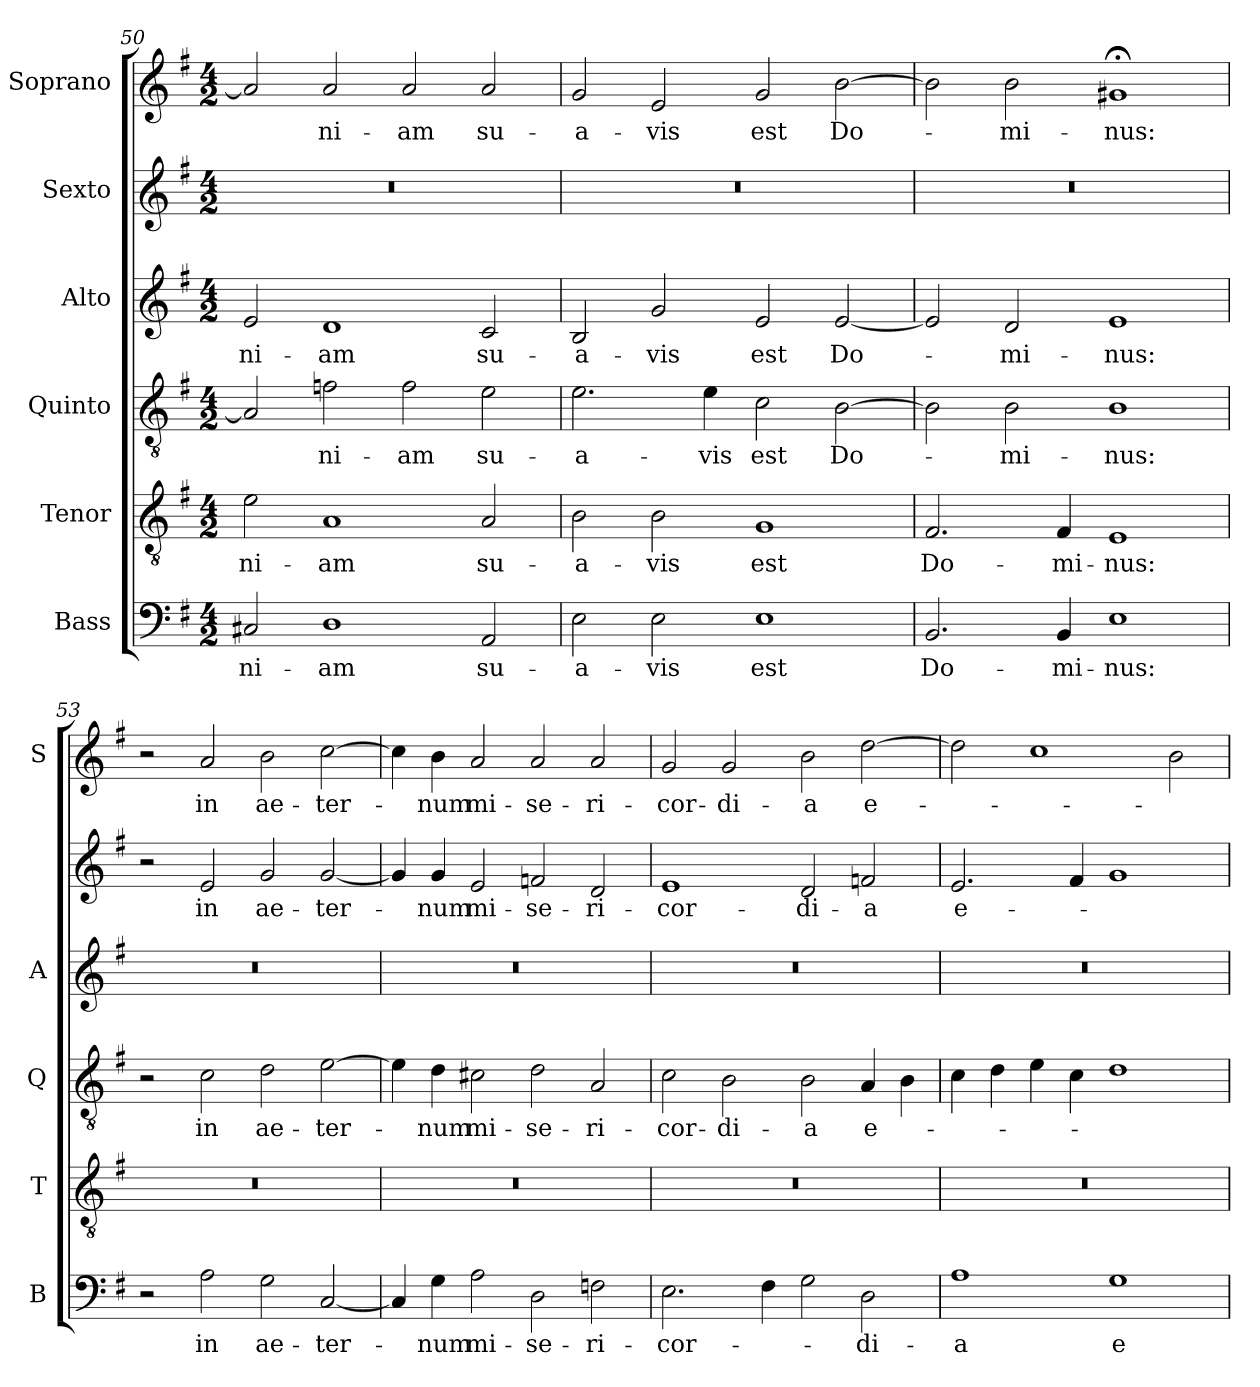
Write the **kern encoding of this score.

**kern	**text	**kern	**text	**kern	**text	**kern	**text	**kern	**text	**kern	**text
*part6	*part6	*part5	*part5	*part4	*part4	*part3	*part3	*part2	*part2	*part1	*part1
*staff6	*staff6	*staff5	*staff5	*staff4	*staff4	*staff3	*staff3	*staff2	*staff2	*staff1	*staff1
*I"Bass	*	*I"Tenor	*	*I"Quinto	*	*I"Alto	*	*I"Sexto	*	*I"Soprano	*
*I'B	*	*I'T	*	*I'Q	*	*I'A	*	*	*	*I'S	*
!!LO:PB:g=z
*clefF4	*	*clefGv2	*	*clefGv2	*	*clefG2	*	*clefG2	*	*clefG2	*
*k[f#]	*	*k[f#]	*	*k[f#]	*	*k[f#]	*	*k[f#]	*	*k[f#]	*
*G:	*	*G:	*	*G:	*	*G:	*	*G:	*	*G:	*
*M4/2	*	*M4/2	*	*M4/2	*	*M4/2	*	*M4/2	*	*M4/2	*
=50	=50	=50	=50	=50	=50	=50	=50	=50	=50	=50	=50
!	!LO:LY:b	!	!LO:LY:b	!	!	!	!LO:LY:b	!	!	!	!
2C#X/	-ni-	2e\	-ni-	2A/]	.	2e/	-ni-	0r	.	2a/]	.
!	!LO:LY:b	!	!LO:LY:b	!	!LO:LY:b	!	!LO:LY:b	!	!	!	!LO:LY:b
1D	-am	1A	-am	2fn\	-ni-	1d	-am	.	.	2a/	-ni-
!	!	!	!	!	!LO:LY:b	!	!	!	!	!	!LO:LY:b
.	.	.	.	2f\	-am	.	.	.	.	2a/	-am
!	!LO:LY:b	!	!LO:LY:b	!	!LO:LY:b	!	!LO:LY:b	!	!	!	!LO:LY:b
2AA/	su-	2A/	su-	2e\	su-	2c/	su-	.	.	2a/	su-
=51	=51	=51	=51	=51	=51	=51	=51	=51	=51	=51	=51
!	!LO:LY:b	!	!LO:LY:b	!	!LO:LY:b	!	!LO:LY:b	!	!	!	!LO:LY:b
2E\	-a-	2B\	-a-	2.e\	-a-	2B/	-a-	0r	.	2g/	-a-
!	!LO:LY:b	!	!LO:LY:b	!	!	!	!LO:LY:b	!	!	!	!LO:LY:b
2E\	-vis	2B\	-vis	.	.	2g/	-vis	.	.	2e/	-vis
!	!	!	!	!	!LO:LY:b	!	!	!	!	!	!
.	.	.	.	4e\	-vis	.	.	.	.	.	.
!	!LO:LY:b	!	!LO:LY:b	!	!LO:LY:b	!	!LO:LY:b	!	!	!	!LO:LY:b
1E	est	1G	est	2c\	est	2e/	est	.	.	2g/	est
!	!	!	!	!	!LO:LY:b	!	!LO:LY:b	!	!	!	!LO:LY:b
.	.	.	.	[2B\	Do-	[2e/	Do-	.	.	[2b\	Do-
=52	=52	=52	=52	=52	=52	=52	=52	=52	=52	=52	=52
!	!LO:LY:b	!	!LO:LY:b	!	!	!	!	!	!	!	!
2.BB/	Do-	2.F#/	Do-	2B\]	.	2e/]	.	0r	.	2b\]	.
!	!	!	!	!	!LO:LY:b	!	!LO:LY:b	!	!	!	!LO:LY:b
.	.	.	.	2B\	-mi-	2d/	-mi-	.	.	2b\	-mi-
!	!LO:LY:b	!	!LO:LY:b	!	!	!	!	!	!	!	!
4BB/	-mi-	4F#/	-mi-	.	.	.	.	.	.	.	.
!	!LO:LY:b	!	!LO:LY:b	!	!LO:LY:b	!	!LO:LY:b	!	!	!	!LO:LY:b
1E	-nus:	1E	-nus:	1B	-nus:	1e	-nus:	.	.	1g#X;<	-nus:
=53	=53	=53	=53	=53	=53	=53	=53	=53	=53	=53	=53
2r	.	0r	.	2r	.	0r	.	2r	.	2r	.
!	!LO:LY:b	!	!	!	!LO:LY:b	!	!	!	!LO:LY:b	!	!LO:LY:b
2A\	in	.	.	2c\	in	.	.	2e/	in	2a/	in
!	!LO:LY:b	!	!	!	!LO:LY:b	!	!	!	!LO:LY:b	!	!LO:LY:b
2G\	ae-	.	.	2d\	ae-	.	.	2g/	ae-	2b\	ae-
!	!LO:LY:b	!	!	!	!LO:LY:b	!	!	!	!LO:LY:b	!	!LO:LY:b
[2C/	-ter-	.	.	[2e\	-ter-	.	.	[2g/	-ter-	[2cc\	-ter-
!!LO:LB:g=z
=54	=54	=54	=54	=54	=54	=54	=54	=54	=54	=54	=54
4C/]	.	0r	.	4e\]	.	0r	.	4g/]	.	4cc\]	.
!	!LO:LY:b	!	!	!	!LO:LY:b	!	!	!	!LO:LY:b	!	!LO:LY:b
4G\	-num	.	.	4d\	-num	.	.	4g/	-num	4b\	-num
!	!LO:LY:b	!	!	!	!LO:LY:b	!	!	!	!LO:LY:b	!	!LO:LY:b
2A\	mi-	.	.	2c#X\	mi-	.	.	2e/	mi-	2a/	mi-
!	!LO:LY:b	!	!	!	!LO:LY:b	!	!	!	!LO:LY:b	!	!LO:LY:b
2D\	-se-	.	.	2d\	-se-	.	.	2fn/	-se-	2a/	-se-
!	!LO:LY:b	!	!	!	!LO:LY:b	!	!	!	!LO:LY:b	!	!LO:LY:b
2Fn\	-ri-	.	.	2A/	-ri-	.	.	2d/	-ri-	2a/	-ri-
=55	=55	=55	=55	=55	=55	=55	=55	=55	=55	=55	=55
!	!LO:LY:b	!	!	!	!LO:LY:b	!	!	!	!LO:LY:b	!	!LO:LY:b
2.E\	-cor-	0r	.	2c\	-cor-	0r	.	1e	-cor-	2g/	-cor-
!	!	!	!	!	!LO:LY:b	!	!	!	!	!	!LO:LY:b
.	.	.	.	2B\	-di-	.	.	.	.	2g/	-di-
4F#\	.	.	.	.	.	.	.	.	.	.	.
!	!	!	!	!	!LO:LY:b	!	!	!	!LO:LY:b	!	!LO:LY:b
2G\	.	.	.	2B\	-a	.	.	2d/	-di-	2b\	-a
!	!LO:LY:b	!	!	!	!LO:LY:b	!	!	!	!LO:LY:b	!	!LO:LY:b
2D\	-di-	.	.	4A/	e-	.	.	2fn/	-a	[2dd\	e-
.	.	.	.	4B\	.	.	.	.	.	.	.
=56	=56	=56	=56	=56	=56	=56	=56	=56	=56	=56	=56
!	!LO:LY:b	!	!	!	!	!	!	!	!LO:LY:b	!	!
1A	-a	0r	.	4c\	.	0r	.	2.e/	e-	2dd\]	.
.	.	.	.	4d\	.	.	.	.	.	.	.
.	.	.	.	4e\	.	.	.	.	.	1cc	.
.	.	.	.	4c\	.	.	.	4f#/	.	.	.
!	!LO:LY:b	!	!	!	!	!	!	!	!	!	!
1G	e-	.	.	1d	.	.	.	1g	.	.	.
.	.	.	.	.	.	.	.	.	.	2b\	.
=	=	=	=	=	=	=	=	=	=	=	=
*-	*-	*-	*-	*-	*-	*-	*-	*-	*-	*-	*-
